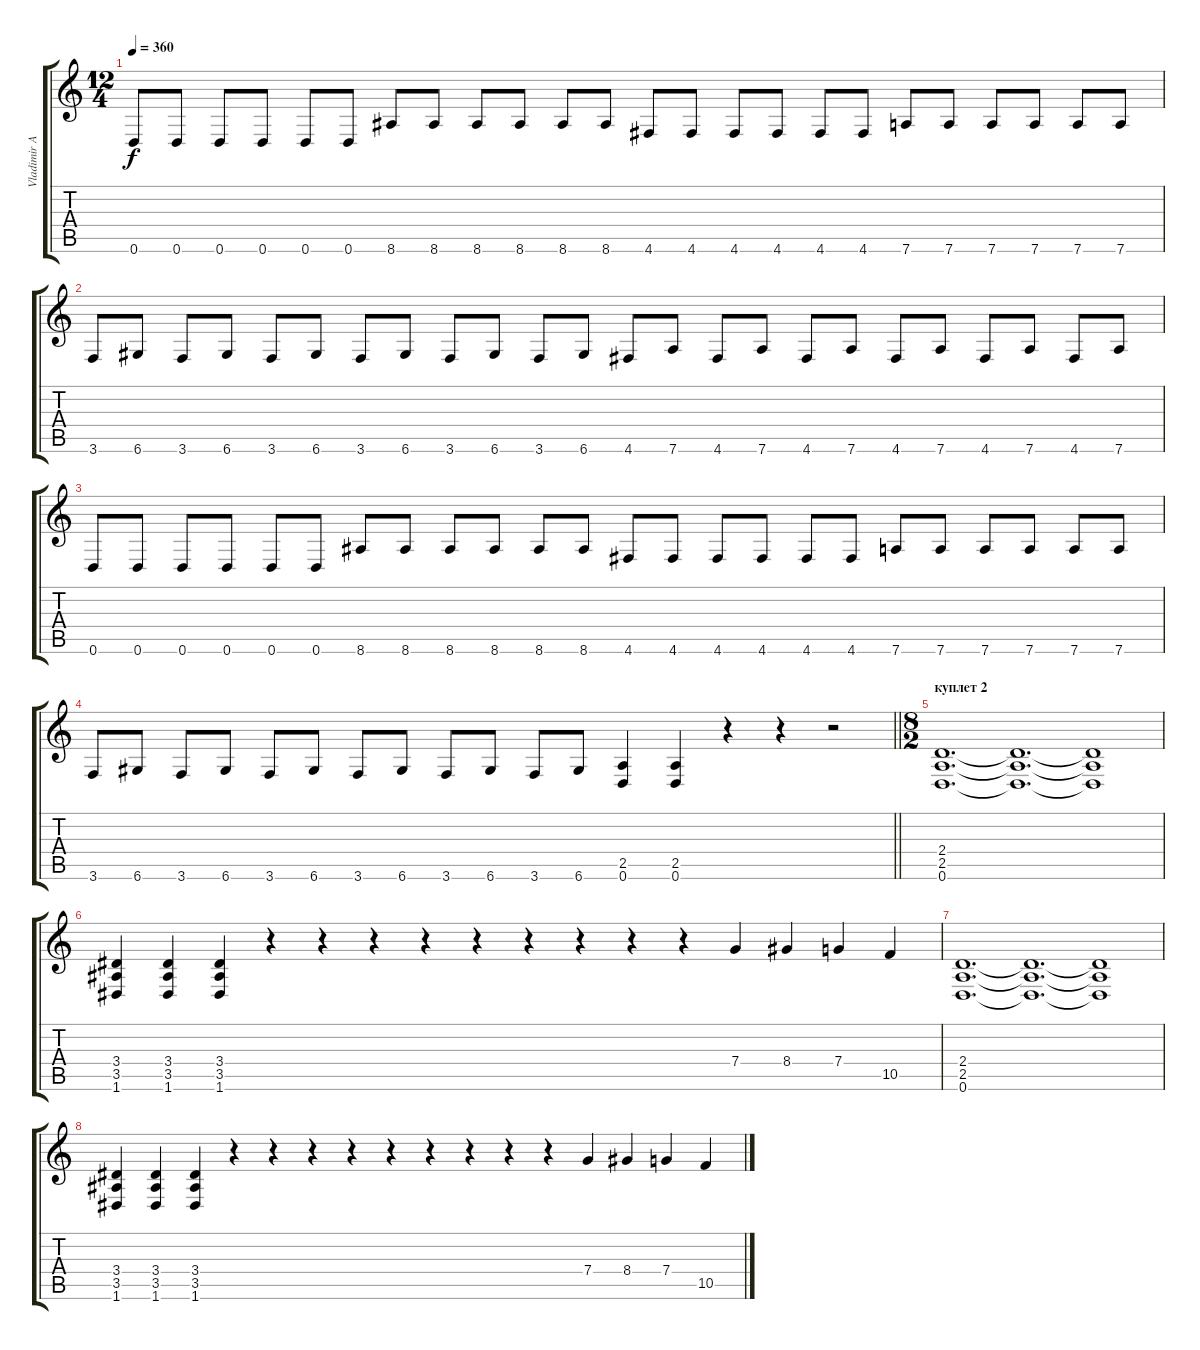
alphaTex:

\track ("Vladimir Antipov" "Vladimir A") {instrument distortionguitar}
\staff {score tabs}
\tuning (D4 A3 F3 C3 G2 D2) {hide}
\ts (12 4)
\tempo 360
\clef g2
\ks c
0.6.8{dy f} 0.6.8 0.6.8 0.6.8 0.6.8 0.6.8 8.6.8 8.6.8 8.6.8 8.6.8 8.6.8 8.6.8 4.6.8 4.6.8 4.6.8 4.6.8 4.6.8 4.6.8 7.6.8 7.6.8 7.6.8 7.6.8 7.6.8 7.6.8 |
3.6.8 6.6.8 3.6.8 6.6.8 3.6.8 6.6.8 3.6.8 6.6.8 3.6.8 6.6.8 3.6.8 6.6.8 4.6.8 7.6.8 4.6.8 7.6.8 4.6.8 7.6.8 4.6.8 7.6.8 4.6.8 7.6.8 4.6.8 7.6.8 |
0.6.8 0.6.8 0.6.8 0.6.8 0.6.8 0.6.8 8.6.8 8.6.8 8.6.8 8.6.8 8.6.8 8.6.8 4.6.8 4.6.8 4.6.8 4.6.8 4.6.8 4.6.8 7.6.8 7.6.8 7.6.8 7.6.8 7.6.8 7.6.8 |
\barLineRight lightlight
3.6.8 6.6.8 3.6.8 6.6.8 3.6.8 6.6.8 3.6.8 6.6.8 3.6.8 6.6.8 3.6.8 6.6.8 (2.5 0.6).4 (2.5 0.6).4 r.4 r.4 r.2 |
\ts (8 2)
\section ("" "куплет 2")
(2.4 2.5 0.6).1{d} (2.4{t} 2.5{t} 0.6{t}).1{d} (2.4{t} 2.5{t} 0.6{t}).1 |
(3.4 3.5 1.6).4 (3.4 3.5 1.6).4 (3.4 3.5 1.6).4 r.4 r.4 r.4 r.4 r.4 r.4 r.4 r.4 r.4 7.4.4 8.4.4 7.4.4 10.5.4 |
(2.4 2.5 0.6).1{d} (2.4{t} 2.5{t} 0.6{t}).1{d} (2.4{t} 2.5{t} 0.6{t}).1 |
(3.4 3.5 1.6).4 (3.4 3.5 1.6).4 (3.4 3.5 1.6).4 r.4 r.4 r.4 r.4 r.4 r.4 r.4 r.4 r.4 7.4.4 8.4.4 7.4.4 10.5.4
